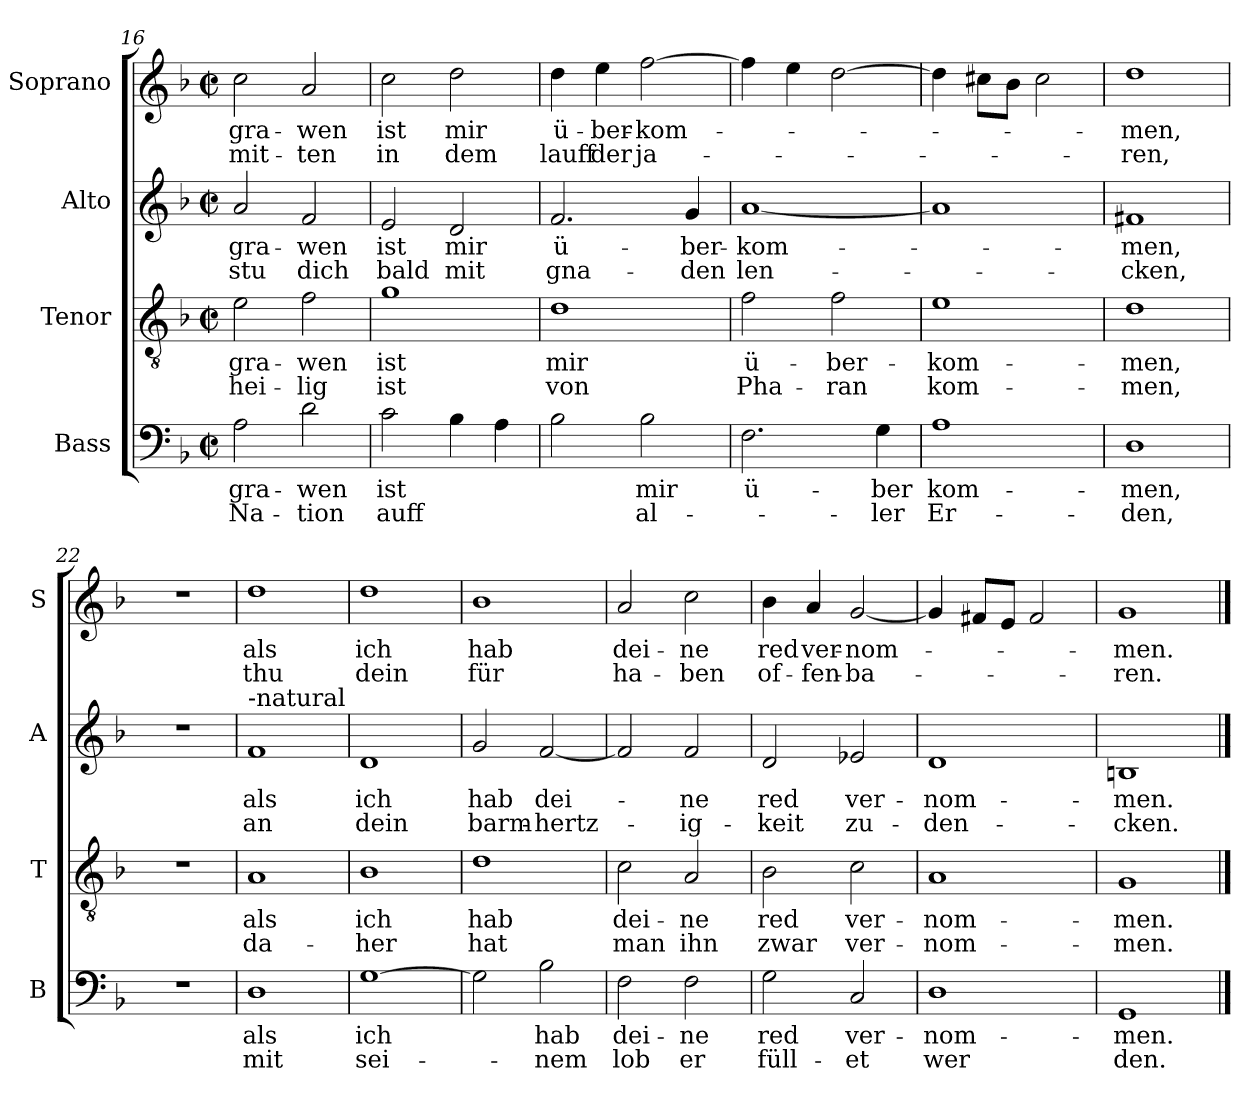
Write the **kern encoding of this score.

**kern	**text	**text	**kern	**text	**text	**kern	**text	**text	**kern	**text	**text
*part4	*part4	*part4	*part3	*part3	*part3	*part2	*part2	*part2	*part1	*part1	*part1
*staff4	*staff4	*staff4	*staff3	*staff3	*staff3	*staff2	*staff2	*staff2	*staff1	*staff1	*staff1
*I"Bass	*	*	*I"Tenor	*	*	*I"Alto	*	*	*I"Soprano	*	*
*I'B	*	*	*I'T	*	*	*I'A	*	*	*I'S	*	*
*clefF4	*	*	*clefGv2	*	*	*clefG2	*	*	*clefG2	*	*
*k[b-]	*	*	*k[b-]	*	*	*k[b-]	*	*	*k[b-]	*	*
*F:	*	*	*F:	*	*	*F:	*	*	*F:	*	*
*M2/2	*	*	*M2/2	*	*	*M2/2	*	*	*M2/2	*	*
*met(c|)	*	*	*met(c|)	*	*	*met(c|)	*	*	*met(c|)	*	*
=16	=16	=16	=16	=16	=16	=16	=16	=16	=16	=16	=16
!	!LO:LY:b	!LO:LY:b	!	!LO:LY:b	!LO:LY:b	!	!LO:LY:b	!LO:LY:b	!	!LO:LY:b	!LO:LY:b
2A\	gra-	Na-	2e\	gra-	hei-	2a/	gra-	-stu	2cc\	gra-	mit-
!	!LO:LY:b	!LO:LY:b	!	!LO:LY:b	!LO:LY:b	!	!LO:LY:b	!LO:LY:b	!	!LO:LY:b	!LO:LY:b
2d\	-wen	-tion	2f\	-wen	-lig	2f/	-wen	dich	2a/	-wen	-ten
=17	=17	=17	=17	=17	=17	=17	=17	=17	=17	=17	=17
!	!LO:LY:b	!LO:LY:b	!	!LO:LY:b	!LO:LY:b	!	!LO:LY:b	!LO:LY:b	!	!LO:LY:b	!LO:LY:b
2c\	ist	auff	1g	ist	ist	2e/	ist	bald	2cc\	ist	in
!	!	!	!	!	!	!	!LO:LY:b	!LO:LY:b	!	!LO:LY:b	!LO:LY:b
4B-\	.	.	.	.	.	2d/	mir	mit	2dd\	mir	dem
4A\	.	.	.	.	.	.	.	.	.	.	.
=18	=18	=18	=18	=18	=18	=18	=18	=18	=18	=18	=18
!	!	!	!	!LO:LY:b	!LO:LY:b	!	!LO:LY:b	!LO:LY:b	!	!LO:LY:b	!LO:LY:b
2B-\	.	.	1d	mir	von	2.f/	ü-	gna-	4dd\	ü-	lauff
!	!	!	!	!	!	!	!	!	!	!LO:LY:b	!LO:LY:b
.	.	.	.	.	.	.	.	.	4ee\	-ber-	der
!	!LO:LY:b	!LO:LY:b	!	!	!	!	!	!	!	!LO:LY:b	!LO:LY:b
2B-\	mir	al-	.	.	.	.	.	.	[2ff\	-kom-	ja-
!	!	!	!	!	!	!	!LO:LY:b	!LO:LY:b	!	!	!
.	.	.	.	.	.	4g/	-ber-	-den	.	.	.
=19	=19	=19	=19	=19	=19	=19	=19	=19	=19	=19	=19
!	!LO:LY:b	!	!	!LO:LY:b	!LO:LY:b	!	!LO:LY:b	!LO:LY:b	!	!	!
2.F\	ü-	.	2f\	ü-	Pha-	[1a	-kom-	len-	4ff\]	.	.
.	.	.	.	.	.	.	.	.	4ee\	.	.
!	!	!	!	!LO:LY:b	!LO:LY:b	!	!	!	!	!	!
.	.	.	2f\	-ber-	-ran	.	.	.	[2dd\	.	.
!	!LO:LY:b	!LO:LY:b	!	!	!	!	!	!	!	!	!
4G\	-ber	-ler	.	.	.	.	.	.	.	.	.
=20	=20	=20	=20	=20	=20	=20	=20	=20	=20	=20	=20
!	!LO:LY:b	!LO:LY:b	!	!LO:LY:b	!LO:LY:b	!	!	!	!	!	!
1A	kom-	Er-	1e	-kom-	kom-	1a]	.	.	4dd\]	.	.
.	.	.	.	.	.	.	.	.	8cc#X\L	.	.
.	.	.	.	.	.	.	.	.	8b-\J	.	.
.	.	.	.	.	.	.	.	.	2cc#\	.	.
=21	=21	=21	=21	=21	=21	=21	=21	=21	=21	=21	=21
!	!LO:LY:b	!LO:LY:b	!	!LO:LY:b	!LO:LY:b	!	!LO:LY:b	!LO:LY:b	!	!LO:LY:b	!LO:LY:b
1D	-men,	-den,	1d	-men,	-men,	1f#X	-men,	-cken,	1dd	-men,	-ren,
=22	=22	=22	=22	=22	=22	=22	=22	=22	=22	=22	=22
1r	.	.	1r	.	.	1r	.	.	1r	.	.
!!LO:LB:g=z
=23	=23	=23	=23	=23	=23	=23	=23	=23	=23	=23	=23
!	!	!	!	!	!	!LO:TX:a:t=-natural	!	!	!	!	!
!	!LO:LY:b	!LO:LY:b	!	!LO:LY:b	!LO:LY:b	!	!LO:LY:b	!LO:LY:b	!	!LO:LY:b	!LO:LY:b
1D	als	mit	1A	als	da-	1f	als	an	1dd	als	thu
=24	=24	=24	=24	=24	=24	=24	=24	=24	=24	=24	=24
!	!LO:LY:b	!LO:LY:b	!	!LO:LY:b	!LO:LY:b	!	!LO:LY:b	!LO:LY:b	!	!LO:LY:b	!LO:LY:b
[1G	ich	sei-	1B-	ich	-her	1d	ich	dein	1dd	ich	dein
=25	=25	=25	=25	=25	=25	=25	=25	=25	=25	=25	=25
!	!	!	!	!LO:LY:b	!LO:LY:b	!	!LO:LY:b	!LO:LY:b	!	!LO:LY:b	!LO:LY:b
2G\]	.	.	1d	hab	hat	2g/	hab	barm-	1b-	hab	für
!	!LO:LY:b	!LO:LY:b	!	!	!	!	!LO:LY:b	!LO:LY:b	!	!	!
2B-\	hab	-nem	.	.	.	[2f/	dei-	-hertz-	.	.	.
=26	=26	=26	=26	=26	=26	=26	=26	=26	=26	=26	=26
!	!LO:LY:b	!LO:LY:b	!	!LO:LY:b	!LO:LY:b	!	!	!	!	!LO:LY:b	!LO:LY:b
2F\	dei-	lob	2c\	dei-	man	2f/]	.	.	2a/	dei-	ha-
!	!LO:LY:b	!LO:LY:b	!	!LO:LY:b	!LO:LY:b	!	!LO:LY:b	!LO:LY:b	!	!LO:LY:b	!LO:LY:b
2F\	-ne	er	2A/	-ne	ihn	2f/	-ne	-ig-	2cc\	-ne	-ben
=27	=27	=27	=27	=27	=27	=27	=27	=27	=27	=27	=27
!	!LO:LY:b	!LO:LY:b	!	!LO:LY:b	!LO:LY:b	!	!LO:LY:b	!LO:LY:b	!	!LO:LY:b	!LO:LY:b
2G\	red	füll-	2B-\	red	zwar	2d/	red	-keit	4b-\	red	of-
!	!	!	!	!	!	!	!	!	!	!LO:LY:b	!LO:LY:b
.	.	.	.	.	.	.	.	.	4a/	ver-	-fen-
!	!LO:LY:b	!LO:LY:b	!	!LO:LY:b	!LO:LY:b	!	!LO:LY:b	!LO:LY:b	!	!LO:LY:b	!LO:LY:b
2C/	ver-	-et	2c\	ver-	ver-	2e-X/	ver-	zu-	[2g/	-nom-	-ba-
=28	=28	=28	=28	=28	=28	=28	=28	=28	=28	=28	=28
!	!LO:LY:b	!LO:LY:b	!	!LO:LY:b	!LO:LY:b	!	!LO:LY:b	!LO:LY:b	!	!	!
1D	-nom-	wer	1A	-nom-	-nom-	1d	-nom-	-den-	4g/]	.	.
.	.	.	.	.	.	.	.	.	8f#X/L	.	.
.	.	.	.	.	.	.	.	.	8e/J	.	.
.	.	.	.	.	.	.	.	.	2f#/	.	.
=29	=29	=29	=29	=29	=29	=29	=29	=29	=29	=29	=29
!	!LO:LY:b	!LO:LY:b	!	!LO:LY:b	!LO:LY:b	!	!LO:LY:b	!LO:LY:b	!	!LO:LY:b	!LO:LY:b
1GG	-men.	den.	1G	-men.	-men.	1Bn	-men.	-cken.	1g	-men.	-ren.
==	==	==	==	==	==	==	==	==	==	==	==
*-	*-	*-	*-	*-	*-	*-	*-	*-	*-	*-	*-
